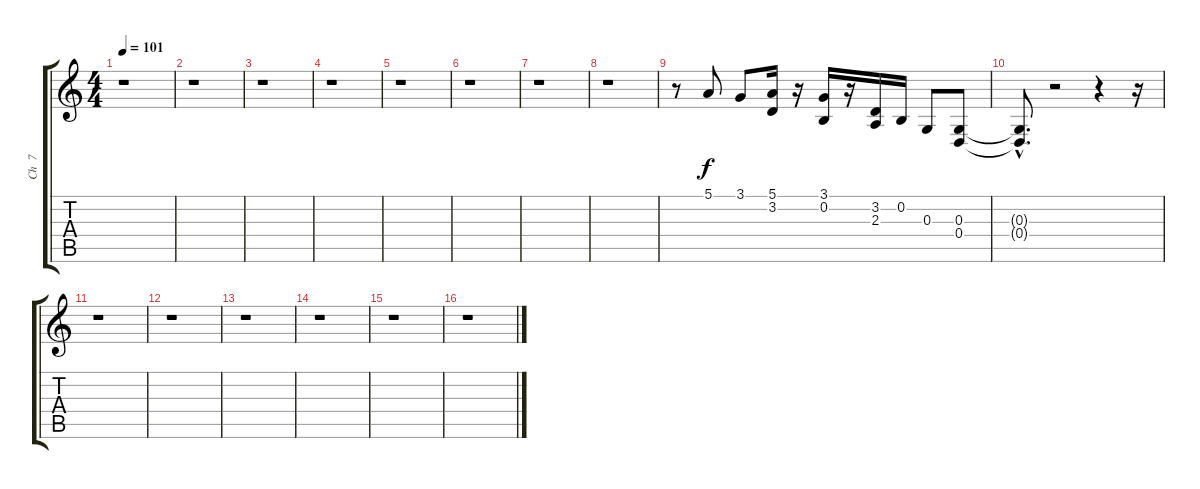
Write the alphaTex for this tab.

\track ("Ch  7   " "Ch  7   ") {instrument electricgrandpiano}
\staff {score tabs}
\tuning (E4 B3 G3 D3 A2 E2) {hide}
\ts (4 4)
\tempo 101
\clef g2
\ks c
r.1{dy f} |
r.1 |
r.1 |
r.1 |
r.1 |
r.1 |
r.1 |
r.1 |
r.8 5.1.8 3.1.8 (5.1 3.2).16 r.16 (3.1 0.2).16 r.16 (3.2 2.3).16 0.2.16 0.3.8 (0.3 0.4).8 |
(0.3{hac t} 0.4{hac t}).8{d} r.2 r.4 r.16 |
r.1 |
r.1 |
r.1 |
r.1 |
r.1 |
r.1
